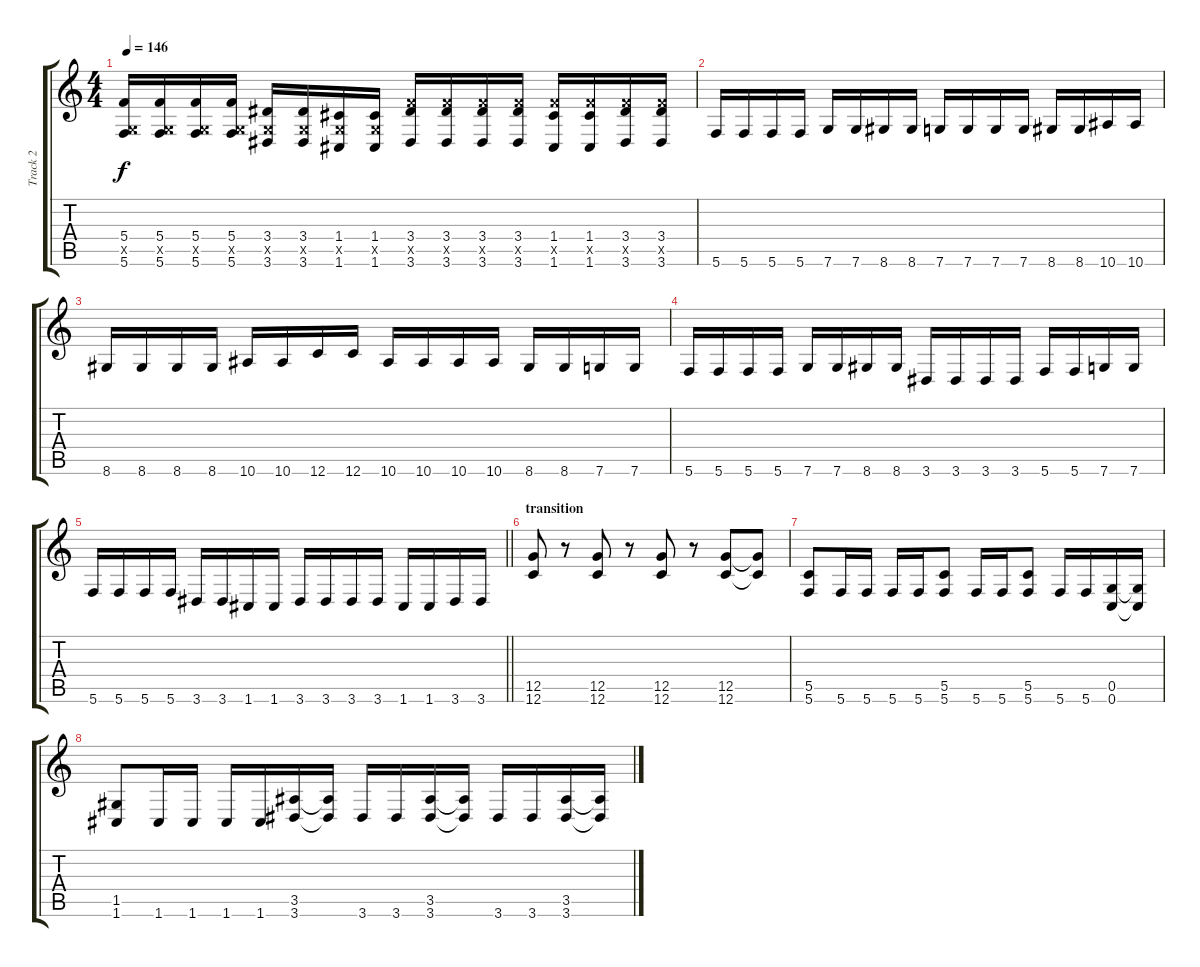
\track ("Track 2" "Track 2") {instrument distortionguitar bank 255}
\staff {score tabs}
\tuning (D4 A3 F3 C3 G2 C2) {hide}
\ts (4 4)
\tempo 146
\clef g2
\ks c
(5.4 0.5{x} 5.6).16{dy f} (5.4 0.5{x} 5.6).16 (5.4 0.5{x} 5.6).16 (5.4 0.5{x} 5.6).16 (3.4 0.5{x} 3.6).16 (3.4 0.5{x} 3.6).16 (1.4 0.5{x} 1.6).16 (1.4 0.5{x} 1.6).16 (3.4 10.5{x} 3.6).16 (3.4 10.5{x} 3.6).16 (3.4 10.5{x} 3.6).16 (3.4 10.5{x} 3.6).16 (1.4 10.5{x} 1.6).16 (1.4 10.5{x} 1.6).16 (3.4 10.5{x} 3.6).16 (3.4 10.5{x} 3.6).16 |
5.6.16 5.6.16 5.6.16 5.6.16 7.6.16 7.6.16 8.6.16 8.6.16 7.6.16 7.6.16 7.6.16 7.6.16 8.6.16 8.6.16 10.6.16 10.6.16 |
8.6.16 8.6.16 8.6.16 8.6.16 10.6.16 10.6.16 12.6.16 12.6.16 10.6.16 10.6.16 10.6.16 10.6.16 8.6.16 8.6.16 7.6.16 7.6.16 |
5.6.16 5.6.16 5.6.16 5.6.16 7.6.16 7.6.16 8.6.16 8.6.16 3.6.16 3.6.16 3.6.16 3.6.16 5.6.16 5.6.16 7.6.16 7.6.16 |
\barLineRight lightlight
5.6.16 5.6.16 5.6.16 5.6.16 3.6.16 3.6.16 1.6.16 1.6.16 3.6.16 3.6.16 3.6.16 3.6.16 1.6.16 1.6.16 3.6.16 3.6.16 |
\section ("" "transition")
(12.5 12.6).8 r.8 (12.5 12.6).8 r.8 (12.5 12.6).8 r.8 (12.5 12.6).8 (12.5{t} 12.6{t}).8 |
(5.5 5.6).8 5.6.16 5.6.16 5.6.16 5.6.16 (5.5 5.6).8 5.6.16 5.6.16 (5.5 5.6).8 5.6.16 5.6.16 (0.5 0.6).16 (0.5{t} 0.6{t}).16 |
(1.5 1.6).8 1.6.16 1.6.16 1.6.16 1.6.16 (3.5 3.6).16 (3.5{t} 3.6{t}).16 3.6.16 3.6.16 (3.5 3.6).16 (3.5{t} 3.6{t}).16 3.6.16 3.6.16 (3.5 3.6).16 (3.5{t} 3.6{t}).16
